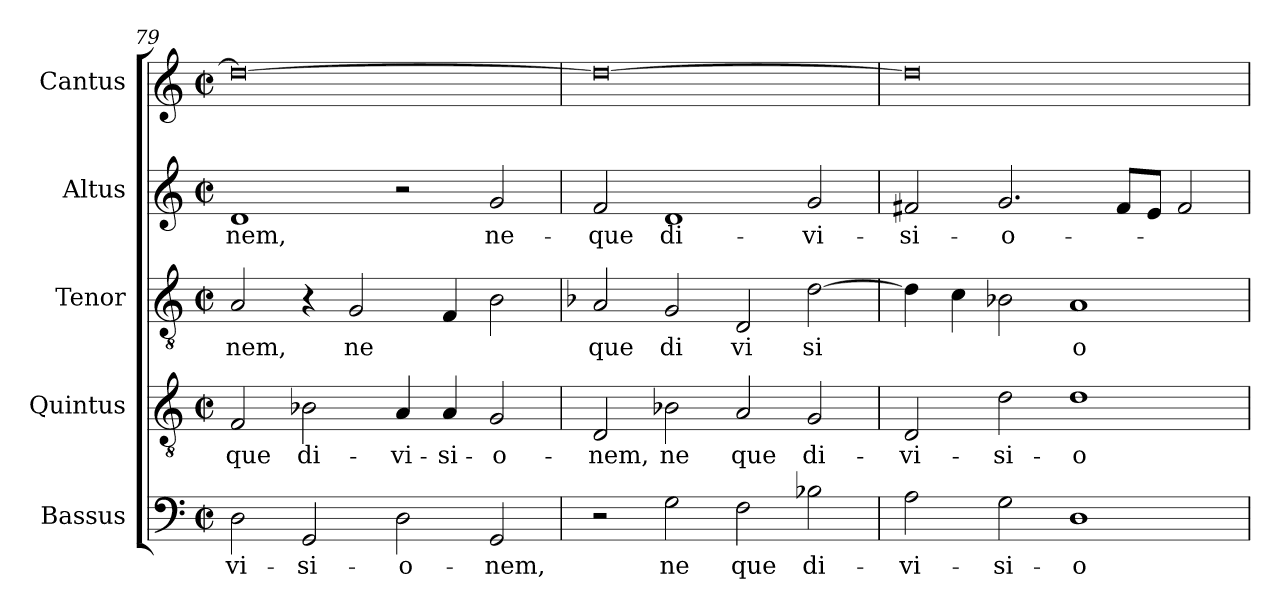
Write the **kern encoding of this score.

**kern	**text	**kern	**text	**kern	**text	**kern	**text	**kern
*part5	*part5	*part4	*part4	*part3	*part3	*part2	*part2	*part1
*staff5	*staff5	*staff4	*staff4	*staff3	*staff3	*staff2	*staff2	*staff1
*I"Bassus	*	*I"Quintus	*	*I"Tenor	*	*I"Altus	*	*I"Cantus
*clefF4	*	*clefGv2	*	*clefGv2	*	*clefG2	*	*clefG2
*	*	*k[]	*	*	*	*	*	*
*	*	*C:	*	*	*	*	*	*
*M2/2	*	*M2/2	*	*M2/2	*	*M2/2	*	*M2/2
*met(c|)	*	*met(c|)	*	*met(c|)	*	*met(c|)	*	*met(c|)
=79	=79	=79	=79	=79	=79	=79	=79	=79
!	!LO:LY:b:cj	!	!LO:LY:b:cj	!	!LO:LY:b:cj	!	!LO:LY:b:cj	!
2D\	-vi-	2F/	-que	2A/	nem,	1d	-nem,	0dd_>
!	!LO:LY:b:cj	!	!LO:LY:b:cj	!	!	!	!	!
2GG/	-si-	2B-\	di-	4r	.	.	.	.
!	!	!	!	!	!LO:LY:b:cj	!	!	!
.	.	.	.	2G/	ne	.	.	.
!	!LO:LY:b:cj	!	!LO:LY:b:cj	!	!	!	!	!
2D\	-o-	4A/	-vi-	.	.	2r	.	.
!	!	!	!LO:LY:b:cj	!	!	!	!	!
.	.	4A/	-si-	4F/	.	.	.	.
!	!LO:LY:b:cj	!	!LO:LY:b:cj	!	!	!	!LO:LY:b:cj	!
2GG/	-nem,	2G/	-o-	2B\	.	2g/	ne-	.
=80	=80	=80	=80	=80	=80	=80	=80	=80
*	*	*	*	*k[b-]	*	*	*	*
*	*	*	*	*F:	*	*	*	*
!	!	!	!LO:LY:b:cj	!	!LO:LY:b:cj	!	!LO:LY:b:cj	!
2r	.	2D/	-nem,	2A/	que	2f/	-que	0dd_>
!	!LO:LY:b:cj	!	!LO:LY:b:cj	!	!LO:LY:b:cj	!	!LO:LY:b:cj	!
2G\	ne	2B-\	ne	2G/	di	1d	di-	.
!	!LO:LY:b:cj	!	!LO:LY:b:cj	!	!LO:LY:b:cj	!	!	!
2F\	que	2A/	que	2D/	vi	.	.	.
!	!LO:LY:b:cj	!	!LO:LY:b:cj	!	!LO:LY:b:cj	!	!LO:LY:b:cj	!
2B-\	di-	2G/	di-	[>2d\	si	2g/	-vi-	.
=81	=81	=81	=81	=81	=81	=81	=81	=81
!	!LO:LY:b:cj	!	!LO:LY:b:cj	!	!	!	!LO:LY:b:cj	!
2A\	-vi-	2D/	-vi-	4d\]	.	2f#X/	-si-	0dd]
.	.	.	.	4c\	.	.	.	.
!	!LO:LY:b:cj	!	!LO:LY:b:cj	!	!	!	!LO:LY:b:cj	!
2G\	-si-	2d\	-si-	2B-X\	.	2.g/	-o-	.
!	!LO:LY:b:cj	!	!LO:LY:b:cj	!	!LO:LY:b:cj	!	!	!
1D	-o-	1d	-o-	1A	o	.	.	.
.	.	.	.	.	.	8f#/L	.	.
.	.	.	.	.	.	8e/J	.	.
.	.	.	.	.	.	2f#/	.	.
=	=	=	=	=	=	=	=	=
*-	*-	*-	*-	*-	*-	*-	*-	*-
